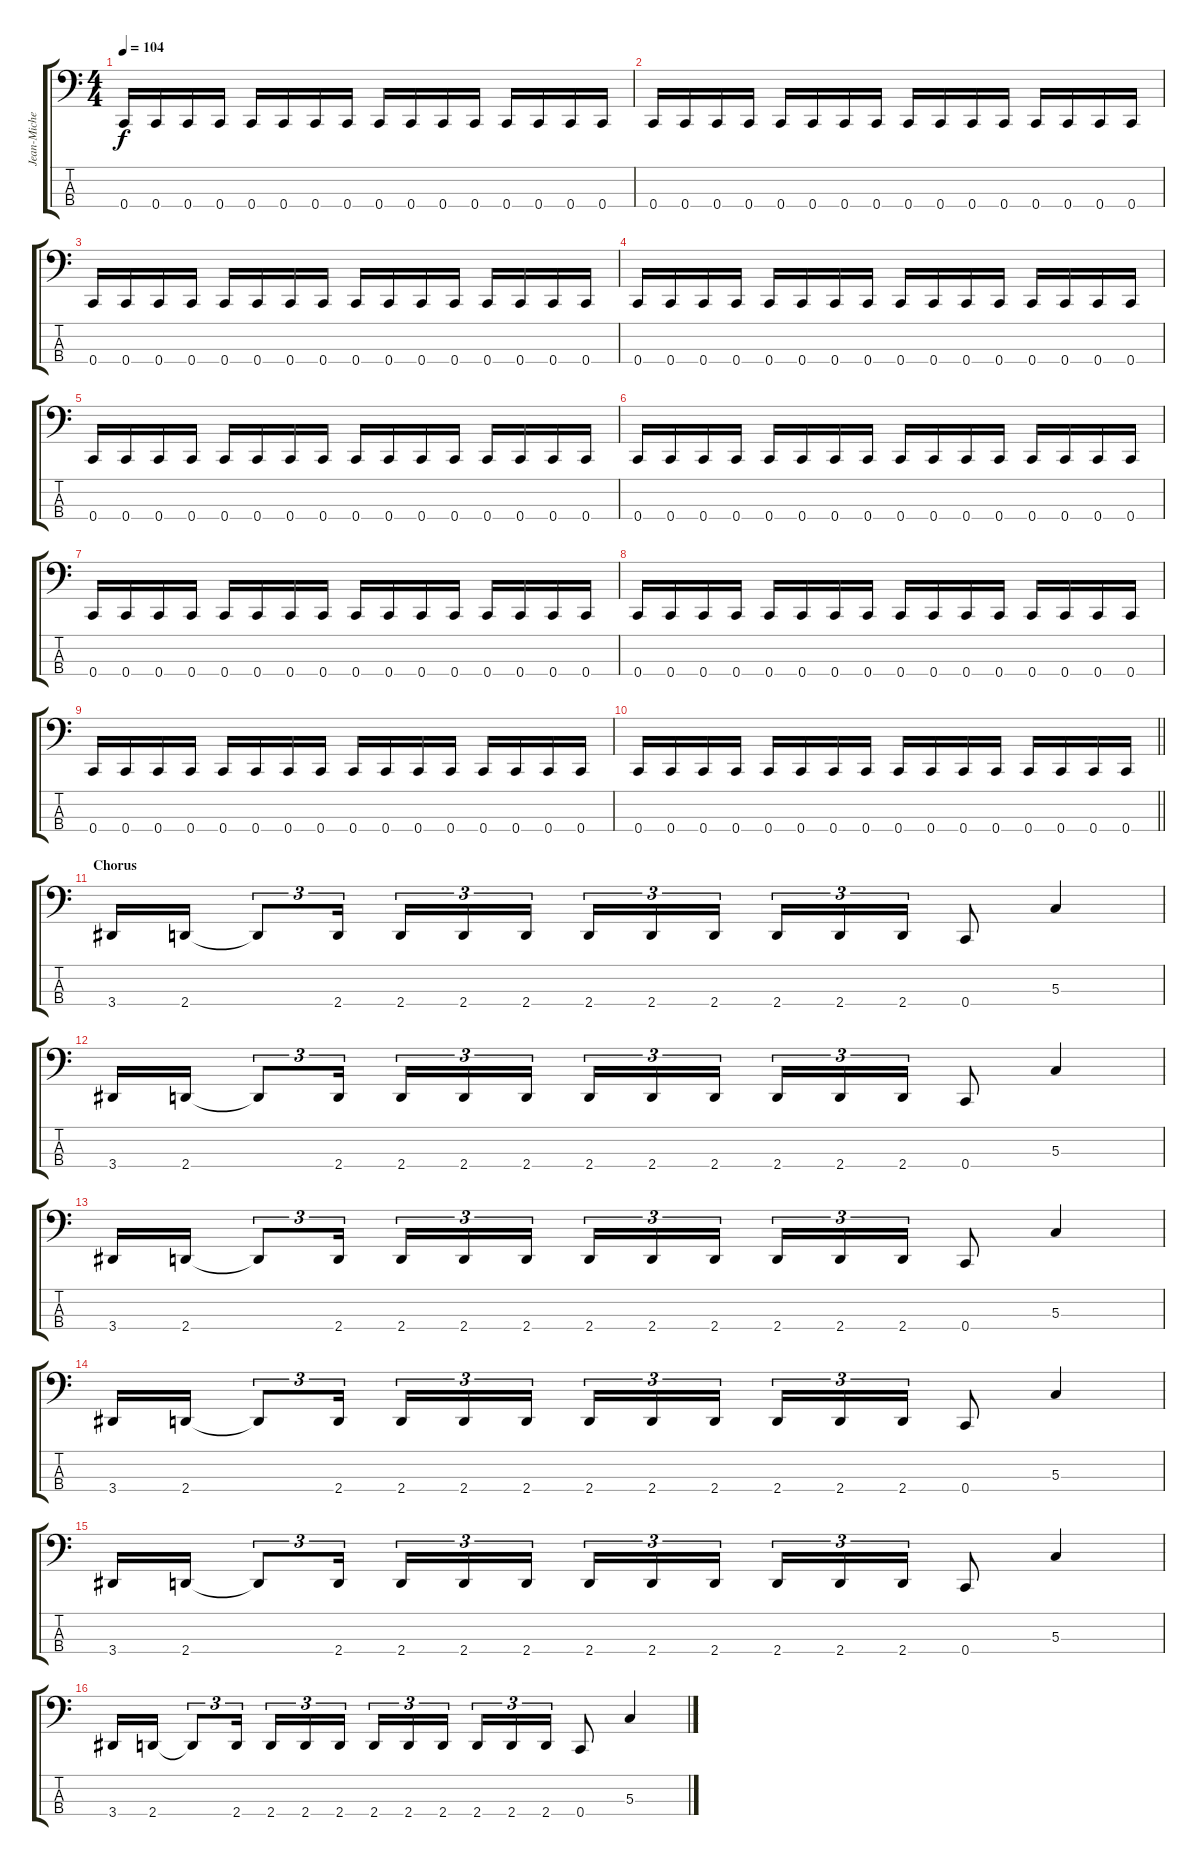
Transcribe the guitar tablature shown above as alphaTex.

\track ("Jean-Michel Labadie" "Jean-Miche") {instrument electricbasspick}
\staff {score tabs}
\tuning (F2 C2 G1 C1) {hide}
\ts (4 4)
\tempo 104
\clef f4
\ks c
0.4.16{dy f} 0.4.16 0.4.16 0.4.16 0.4.16 0.4.16 0.4.16 0.4.16 0.4.16 0.4.16 0.4.16 0.4.16 0.4.16 0.4.16 0.4.16 0.4.16 |
0.4.16 0.4.16 0.4.16 0.4.16 0.4.16 0.4.16 0.4.16 0.4.16 0.4.16 0.4.16 0.4.16 0.4.16 0.4.16 0.4.16 0.4.16 0.4.16 |
0.4.16 0.4.16 0.4.16 0.4.16 0.4.16 0.4.16 0.4.16 0.4.16 0.4.16 0.4.16 0.4.16 0.4.16 0.4.16 0.4.16 0.4.16 0.4.16 |
0.4.16 0.4.16 0.4.16 0.4.16 0.4.16 0.4.16 0.4.16 0.4.16 0.4.16 0.4.16 0.4.16 0.4.16 0.4.16 0.4.16 0.4.16 0.4.16 |
0.4.16 0.4.16 0.4.16 0.4.16 0.4.16 0.4.16 0.4.16 0.4.16 0.4.16 0.4.16 0.4.16 0.4.16 0.4.16 0.4.16 0.4.16 0.4.16 |
0.4.16 0.4.16 0.4.16 0.4.16 0.4.16 0.4.16 0.4.16 0.4.16 0.4.16 0.4.16 0.4.16 0.4.16 0.4.16 0.4.16 0.4.16 0.4.16 |
0.4.16 0.4.16 0.4.16 0.4.16 0.4.16 0.4.16 0.4.16 0.4.16 0.4.16 0.4.16 0.4.16 0.4.16 0.4.16 0.4.16 0.4.16 0.4.16 |
0.4.16 0.4.16 0.4.16 0.4.16 0.4.16 0.4.16 0.4.16 0.4.16 0.4.16 0.4.16 0.4.16 0.4.16 0.4.16 0.4.16 0.4.16 0.4.16 |
0.4.16 0.4.16 0.4.16 0.4.16 0.4.16 0.4.16 0.4.16 0.4.16 0.4.16 0.4.16 0.4.16 0.4.16 0.4.16 0.4.16 0.4.16 0.4.16 |
\barLineRight lightlight
0.4.16 0.4.16 0.4.16 0.4.16 0.4.16 0.4.16 0.4.16 0.4.16 0.4.16 0.4.16 0.4.16 0.4.16 0.4.16 0.4.16 0.4.16 0.4.16 |
\section ("" "Chorus")
3.4.16 2.4.16 2.4{t}.8{tu (3 2)} 2.4.16{tu (3 2)} 2.4.16{tu (3 2)} 2.4.16{tu (3 2)} 2.4.16{tu (3 2) beam splitsecondary} 2.4.16{tu (3 2)} 2.4.16{tu (3 2)} 2.4.16{tu (3 2)} 2.4.16{tu (3 2)} 2.4.16{tu (3 2)} 2.4.16{tu (3 2)} 0.4.8 5.3.4 |
3.4.16 2.4.16 2.4{t}.8{tu (3 2)} 2.4.16{tu (3 2)} 2.4.16{tu (3 2)} 2.4.16{tu (3 2)} 2.4.16{tu (3 2) beam splitsecondary} 2.4.16{tu (3 2)} 2.4.16{tu (3 2)} 2.4.16{tu (3 2)} 2.4.16{tu (3 2)} 2.4.16{tu (3 2)} 2.4.16{tu (3 2)} 0.4.8 5.3.4 |
3.4.16 2.4.16 2.4{t}.8{tu (3 2)} 2.4.16{tu (3 2)} 2.4.16{tu (3 2)} 2.4.16{tu (3 2)} 2.4.16{tu (3 2) beam splitsecondary} 2.4.16{tu (3 2)} 2.4.16{tu (3 2)} 2.4.16{tu (3 2)} 2.4.16{tu (3 2)} 2.4.16{tu (3 2)} 2.4.16{tu (3 2)} 0.4.8 5.3.4 |
3.4.16 2.4.16 2.4{t}.8{tu (3 2)} 2.4.16{tu (3 2)} 2.4.16{tu (3 2)} 2.4.16{tu (3 2)} 2.4.16{tu (3 2) beam splitsecondary} 2.4.16{tu (3 2)} 2.4.16{tu (3 2)} 2.4.16{tu (3 2)} 2.4.16{tu (3 2)} 2.4.16{tu (3 2)} 2.4.16{tu (3 2)} 0.4.8 5.3.4 |
3.4.16 2.4.16 2.4{t}.8{tu (3 2)} 2.4.16{tu (3 2)} 2.4.16{tu (3 2)} 2.4.16{tu (3 2)} 2.4.16{tu (3 2) beam splitsecondary} 2.4.16{tu (3 2)} 2.4.16{tu (3 2)} 2.4.16{tu (3 2)} 2.4.16{tu (3 2)} 2.4.16{tu (3 2)} 2.4.16{tu (3 2)} 0.4.8 5.3.4 |
3.4.16 2.4.16 2.4{t}.8{tu (3 2)} 2.4.16{tu (3 2)} 2.4.16{tu (3 2)} 2.4.16{tu (3 2)} 2.4.16{tu (3 2) beam splitsecondary} 2.4.16{tu (3 2)} 2.4.16{tu (3 2)} 2.4.16{tu (3 2)} 2.4.16{tu (3 2)} 2.4.16{tu (3 2)} 2.4.16{tu (3 2)} 0.4.8 5.3.4
